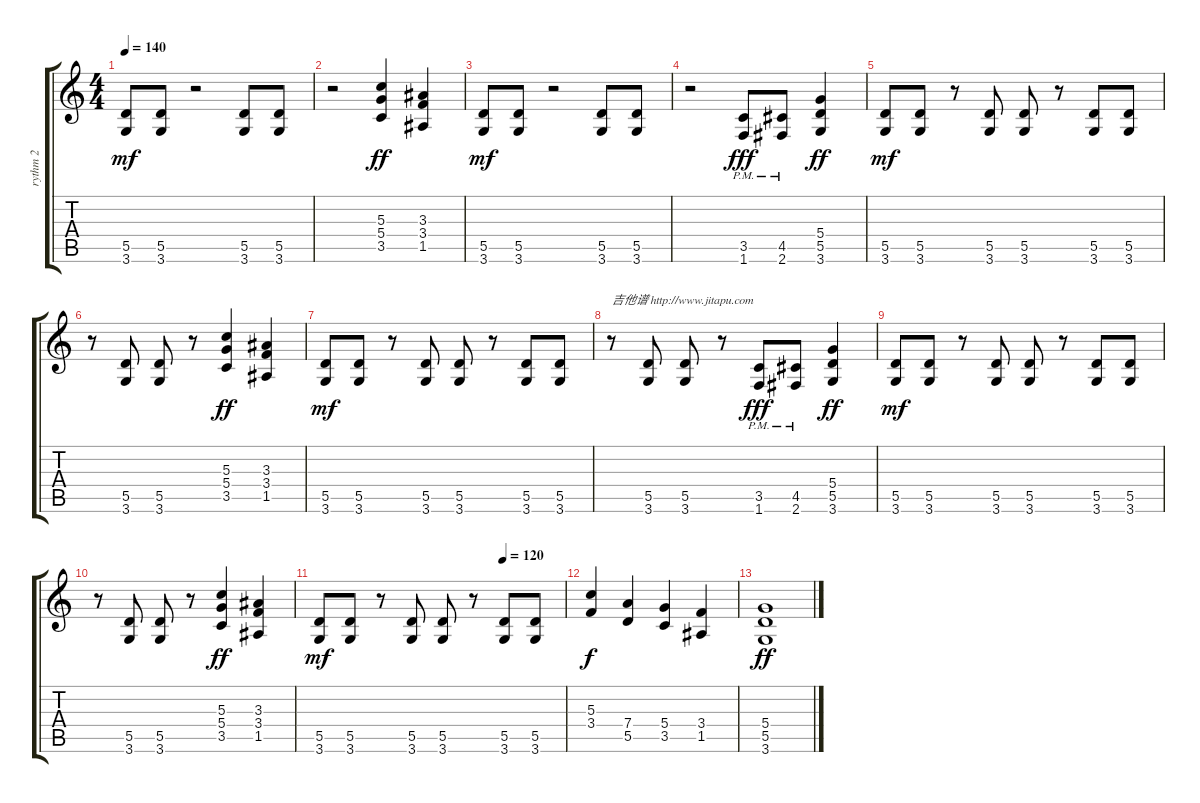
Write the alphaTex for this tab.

\track ("rythm 2" "rythm 2") {instrument distortionguitar}
\staff {score tabs}
\tuning (E4 B3 G3 D3 A2 E2) {hide}
\ts (4 4)
\tempo 140
\clef g2
\ks c
(5.5 3.6).8{dy mf} (5.5 3.6).8 r.2 (5.5 3.6).8 (5.5 3.6).8 |
r.2 (5.3 5.4 3.5).4{dy ff} (3.3 3.4 1.5).4 |
(5.5 3.6).8{dy mf} (5.5 3.6).8 r.2 (5.5 3.6).8 (5.5 3.6).8 |
r.2 (3.5{pm} 1.6{pm}).8{dy fff} (4.5{pm} 2.6{pm}).8 (5.4 5.5 3.6).4{dy ff} |
(5.5 3.6).8{dy mf} (5.5 3.6).8 r.8 (5.5 3.6).8 (5.5 3.6).8 r.8 (5.5 3.6).8 (5.5 3.6).8 |
r.8 (5.5 3.6).8 (5.5 3.6).8 r.8 (5.3 5.4 3.5).4{dy ff} (3.3 3.4 1.5).4 |
(5.5 3.6).8{dy mf} (5.5 3.6).8 r.8 (5.5 3.6).8 (5.5 3.6).8 r.8 (5.5 3.6).8 (5.5 3.6).8 |
r.8{txt "吉他谱 http://www.jitapu.com"} (5.5 3.6).8 (5.5 3.6).8 r.8 (3.5{pm} 1.6{pm}).8{dy fff} (4.5{pm} 2.6{pm}).8 (5.4 5.5 3.6).4{dy ff} |
(5.5 3.6).8{dy mf} (5.5 3.6).8 r.8 (5.5 3.6).8 (5.5 3.6).8 r.8 (5.5 3.6).8 (5.5 3.6).8 |
r.8 (5.5 3.6).8 (5.5 3.6).8 r.8 (5.3 5.4 3.5).4{dy ff} (3.3 3.4 1.5).4 |
\tempo (120 0.75)
(5.5 3.6).8{dy mf} (5.5 3.6).8 r.8 (5.5 3.6).8 (5.5 3.6).8 r.8 (5.5 3.6).8 (5.5 3.6).8 |
(5.3 3.4).4{dy f} (7.4 5.5).4 (5.4 3.5).4 (3.4 1.5).4 |
(5.4 5.5 3.6).1{dy ff}
